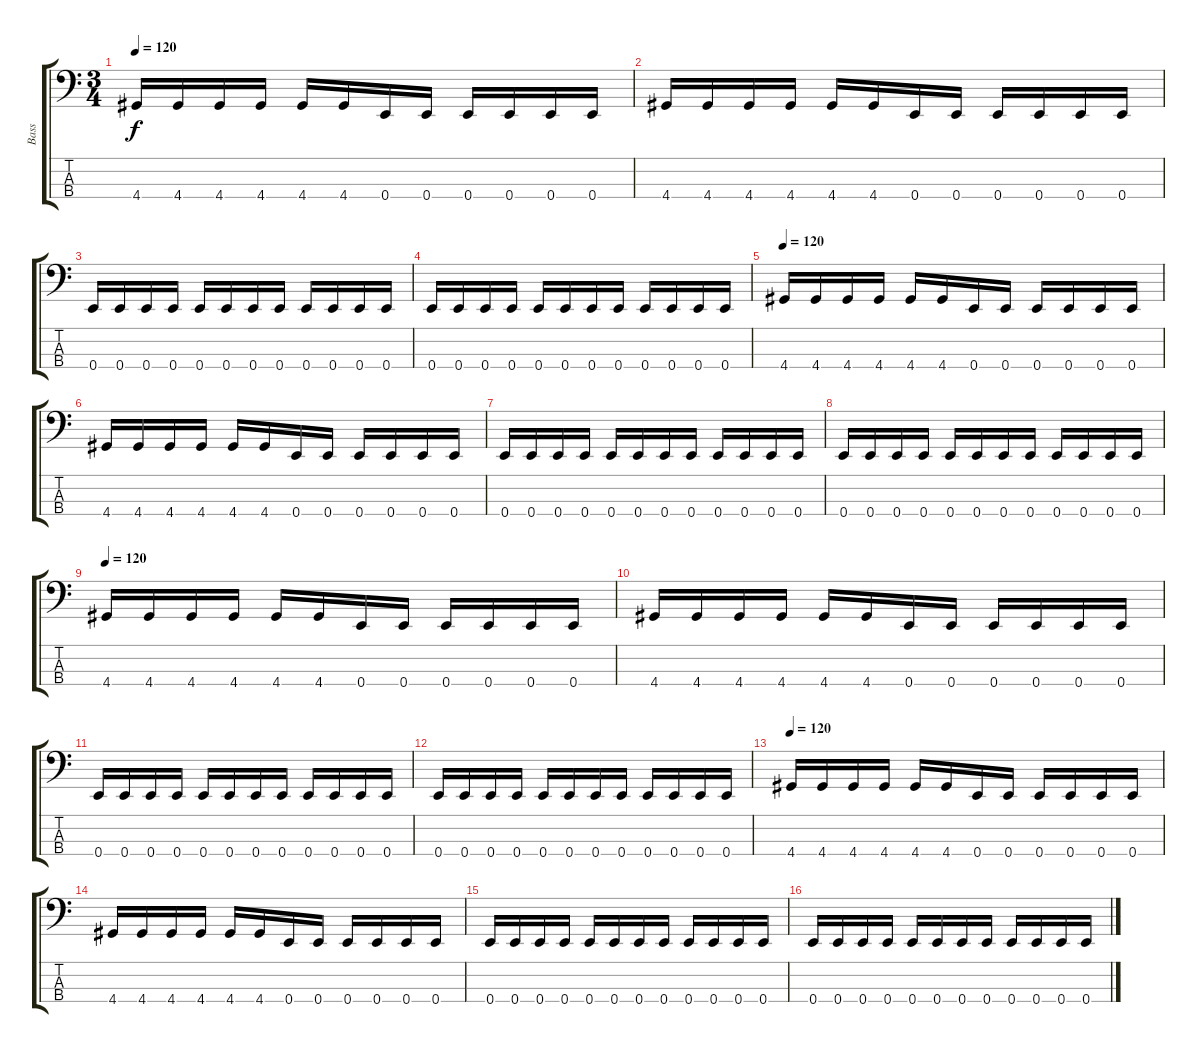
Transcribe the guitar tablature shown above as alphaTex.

\track ("Bass" "Bass") {instrument electricbasspick}
\staff {score tabs}
\tuning (G2 D2 A1 E1) {hide}
\ts (3 4)
\tempo 120
\clef f4
\ks c
4.4.16{dy f} 4.4.16 4.4.16 4.4.16 4.4.16 4.4.16 0.4.16 0.4.16 0.4.16 0.4.16 0.4.16 0.4.16 |
4.4.16 4.4.16 4.4.16 4.4.16 4.4.16 4.4.16 0.4.16 0.4.16 0.4.16 0.4.16 0.4.16 0.4.16 |
0.4.16 0.4.16 0.4.16 0.4.16 0.4.16 0.4.16 0.4.16 0.4.16 0.4.16 0.4.16 0.4.16 0.4.16 |
0.4.16 0.4.16 0.4.16 0.4.16 0.4.16 0.4.16 0.4.16 0.4.16 0.4.16 0.4.16 0.4.16 0.4.16 |
\tempo 120
4.4.16 4.4.16 4.4.16 4.4.16 4.4.16 4.4.16 0.4.16 0.4.16 0.4.16 0.4.16 0.4.16 0.4.16 |
4.4.16 4.4.16 4.4.16 4.4.16 4.4.16 4.4.16 0.4.16 0.4.16 0.4.16 0.4.16 0.4.16 0.4.16 |
0.4.16 0.4.16 0.4.16 0.4.16 0.4.16 0.4.16 0.4.16 0.4.16 0.4.16 0.4.16 0.4.16 0.4.16 |
0.4.16 0.4.16 0.4.16 0.4.16 0.4.16 0.4.16 0.4.16 0.4.16 0.4.16 0.4.16 0.4.16 0.4.16 |
\tempo 120
4.4.16{volume 12} 4.4.16 4.4.16 4.4.16 4.4.16 4.4.16 0.4.16 0.4.16 0.4.16 0.4.16 0.4.16 0.4.16 |
4.4.16 4.4.16 4.4.16 4.4.16 4.4.16 4.4.16 0.4.16 0.4.16 0.4.16 0.4.16 0.4.16 0.4.16 |
0.4.16{volume 8} 0.4.16 0.4.16 0.4.16 0.4.16 0.4.16 0.4.16 0.4.16 0.4.16 0.4.16 0.4.16 0.4.16 |
0.4.16 0.4.16 0.4.16 0.4.16 0.4.16 0.4.16 0.4.16 0.4.16 0.4.16 0.4.16 0.4.16 0.4.16 |
\tempo 120
4.4.16{volume 6} 4.4.16 4.4.16 4.4.16 4.4.16 4.4.16 0.4.16 0.4.16 0.4.16 0.4.16 0.4.16 0.4.16 |
4.4.16 4.4.16 4.4.16 4.4.16 4.4.16 4.4.16 0.4.16 0.4.16 0.4.16 0.4.16 0.4.16{volume 5} 0.4.16{volume 4} |
0.4.16{volume 3} 0.4.16{volume 2} 0.4.16{volume 1} 0.4.16{volume 0} 0.4.16 0.4.16 0.4.16 0.4.16 0.4.16 0.4.16 0.4.16 0.4.16 |
0.4.16 0.4.16 0.4.16 0.4.16 0.4.16 0.4.16 0.4.16 0.4.16 0.4.16 0.4.16 0.4.16 0.4.16
